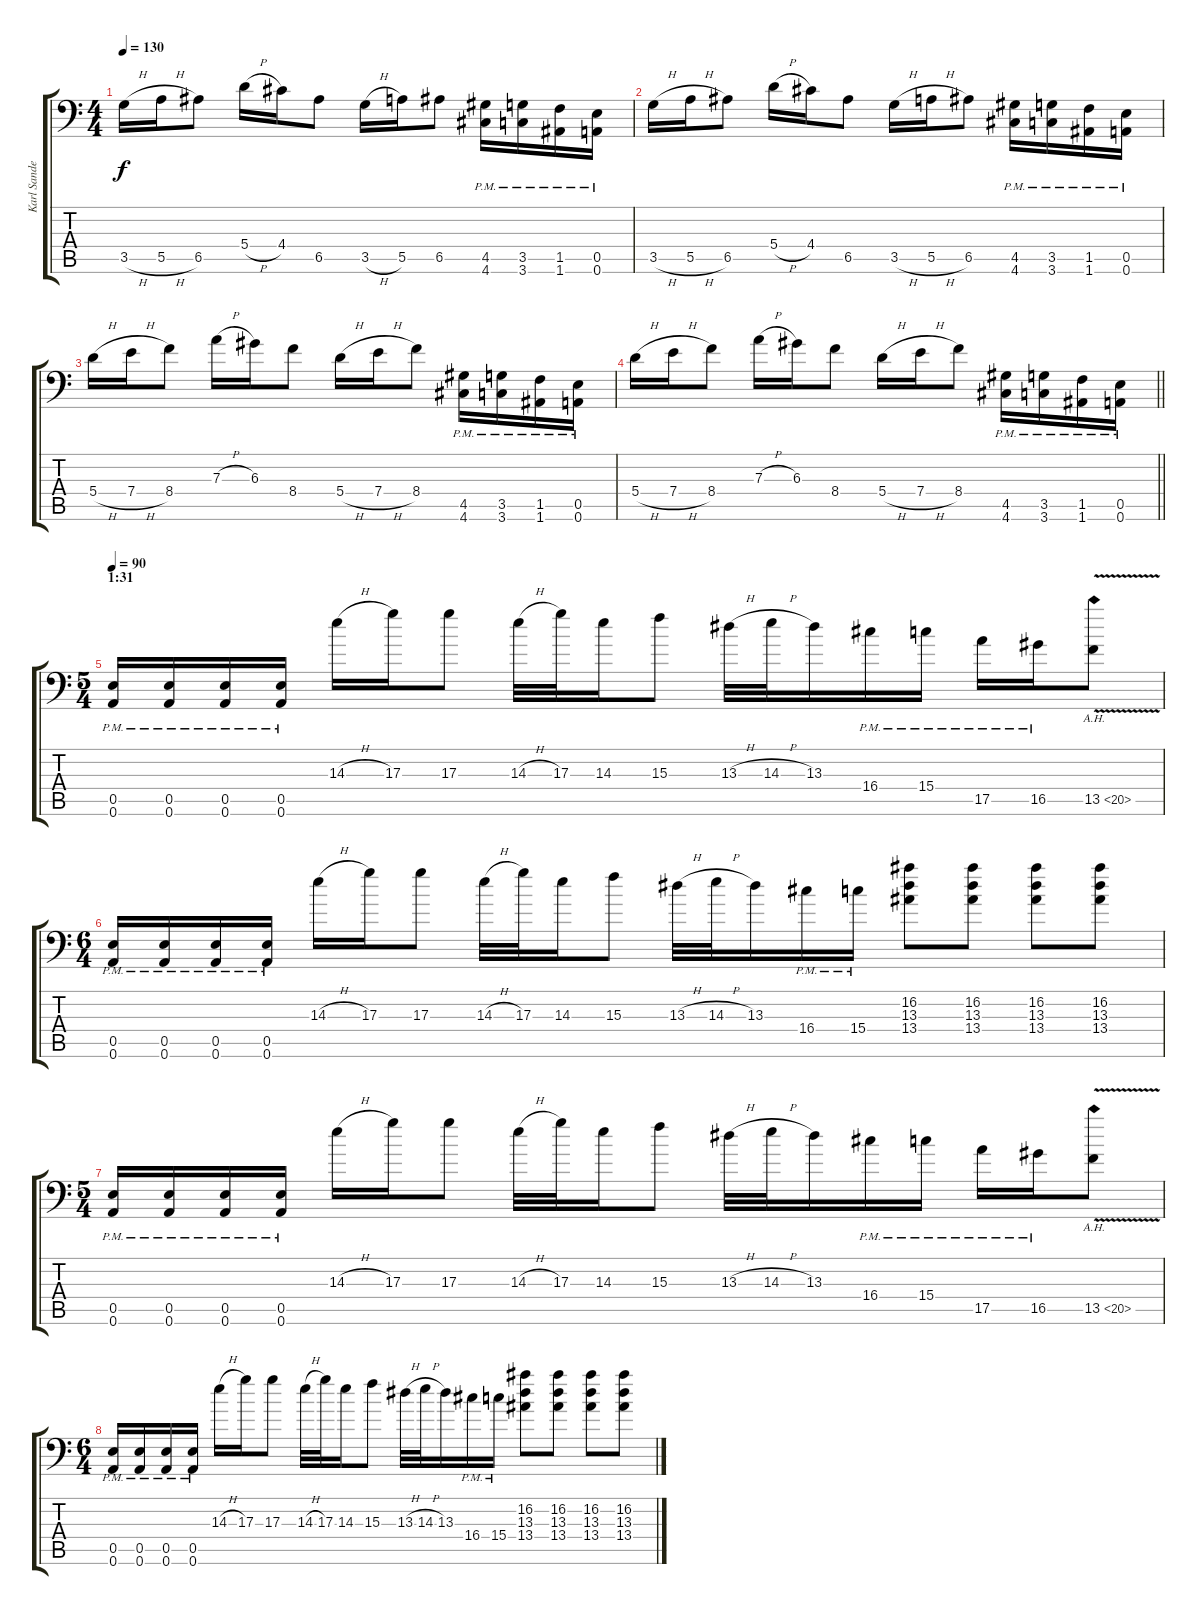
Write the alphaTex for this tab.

\track ("Karl Sanders" "Karl Sande") {instrument distortionguitar}
\staff {score tabs}
\tuning (B3 Gb3 D3 A2 E2 A1) {hide}
\ts (4 4)
\tempo 130
\clef f4
\ks c
3.5{h}.16{dy f} 5.5{h}.16 6.5.8 5.4{h}.16 4.4.16 6.5.8 3.5{h}.16 5.5.16 6.5.8 (4.5{pm} 4.6{pm}).16 (3.5{pm} 3.6{pm}).16 (1.5{pm} 1.6{pm}).16 (0.5{pm} 0.6{pm}).16 |
3.5{h}.16 5.5{h}.16 6.5.8 5.4{h}.16 4.4.16 6.5.8 3.5{h}.16 5.5{h}.16 6.5.8 (4.5{pm} 4.6{pm}).16 (3.5{pm} 3.6{pm}).16 (1.5{pm} 1.6{pm}).16 (0.5{pm} 0.6{pm}).16 |
5.4{h}.16 7.4{h}.16 8.4.8 7.3{h}.16 6.3.16 8.4.8 5.4{h}.16 7.4{h}.16 8.4.8 (4.5{pm} 4.6{pm}).16 (3.5{pm} 3.6{pm}).16 (1.5{pm} 1.6{pm}).16 (0.5{pm} 0.6{pm}).16 |
\barLineRight lightlight
5.4{h}.16 7.4{h}.16 8.4.8 7.3{h}.16 6.3.16 8.4.8 5.4{h}.16 7.4{h}.16 8.4.8 (4.5{pm} 4.6{pm}).16 (3.5{pm} 3.6{pm}).16 (1.5{pm} 1.6{pm}).16 (0.5{pm} 0.6{pm}).16 |
\ts (5 4)
\section ("" "1:31")
\tempo 90
(0.5{pm} 0.6{pm}).16 (0.5{pm} 0.6{pm}).16 (0.5{pm} 0.6{pm}).16 (0.5{pm} 0.6{pm}).16 14.3{h}.16 17.3.16 17.3.8 14.3{h}.32 17.3.32 14.3.16 15.3.8 13.3{h}.32 14.3{h}.32 13.3.16 16.4{pm}.16 15.4{pm}.16 17.5{pm}.16 16.5{pm}.16 13.5{ah 7 v}.8 |
\ts (6 4)
(0.5{pm} 0.6{pm}).16 (0.5{pm} 0.6{pm}).16 (0.5{pm} 0.6{pm}).16 (0.5{pm} 0.6{pm}).16 14.3{h}.16 17.3.16 17.3.8 14.3{h}.32 17.3.32 14.3.16 15.3.8 13.3{h}.32 14.3{h}.32 13.3.16 16.4{pm}.16 15.4{pm}.16 (16.2 13.3 13.4).8 (16.2 13.3 13.4).8 (16.2 13.3 13.4).8 (16.2 13.3 13.4).8 |
\ts (5 4)
(0.5{pm} 0.6{pm}).16 (0.5{pm} 0.6{pm}).16 (0.5{pm} 0.6{pm}).16 (0.5{pm} 0.6{pm}).16 14.3{h}.16 17.3.16 17.3.8 14.3{h}.32 17.3.32 14.3.16 15.3.8 13.3{h}.32 14.3{h}.32 13.3.16 16.4{pm}.16 15.4{pm}.16 17.5{pm}.16 16.5{pm}.16 13.5{ah 7 v}.8 |
\ts (6 4)
(0.5{pm} 0.6{pm}).16 (0.5{pm} 0.6{pm}).16 (0.5{pm} 0.6{pm}).16 (0.5{pm} 0.6{pm}).16 14.3{h}.16 17.3.16 17.3.8 14.3{h}.32 17.3.32 14.3.16 15.3.8 13.3{h}.32 14.3{h}.32 13.3.16 16.4{pm}.16 15.4{pm}.16 (16.2 13.3 13.4).8 (16.2 13.3 13.4).8 (16.2 13.3 13.4).8 (16.2 13.3 13.4).8
